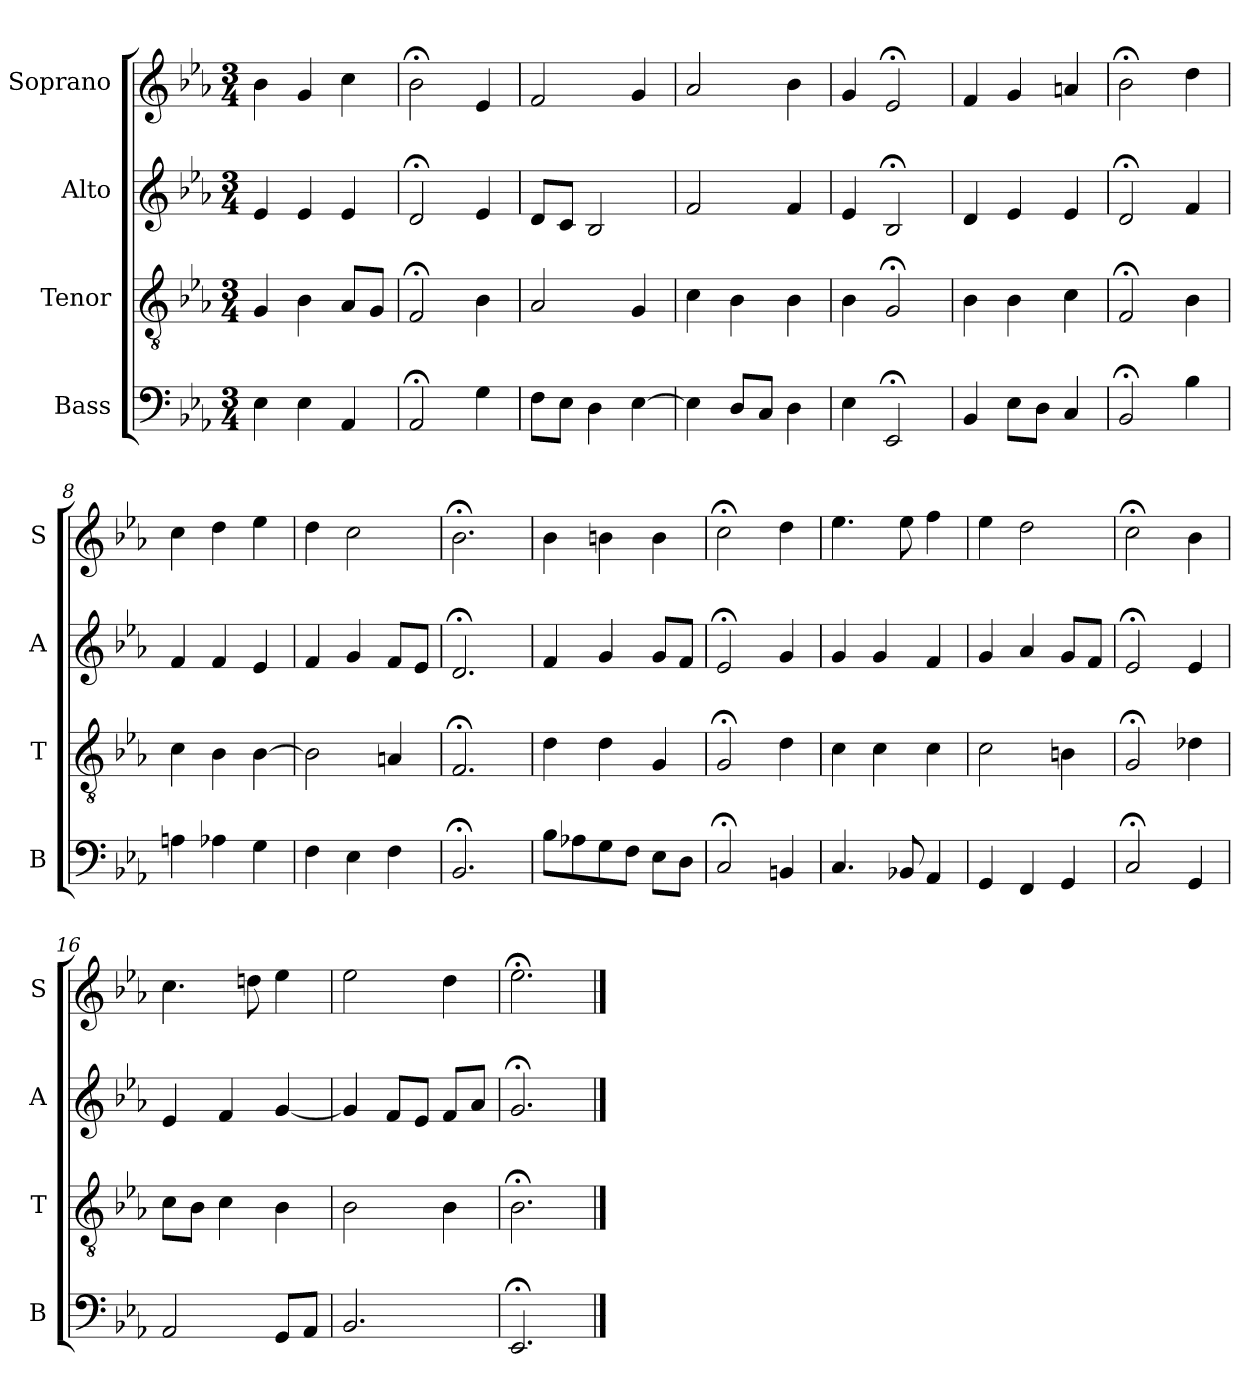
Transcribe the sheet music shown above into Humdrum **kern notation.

**kern	**kern	**kern	**kern
*part4	*part3	*part2	*part1
*staff4	*staff3	*staff2	*staff1
*I"Bass	*I"Tenor	*I"Alto	*I"Soprano
*I'B	*I'T	*I'A	*I'S
*clefF4	*clefGv2	*clefG2	*clefG2
*k[b-e-a-]	*k[b-e-a-]	*k[b-e-a-]	*k[b-e-a-]
*E-:	*E-:	*E-:	*E-:
*M3/4	*M3/4	*M3/4	*M3/4
*MM100	*MM100	*MM100	*MM100
=1	=1	=1	=1
4E-	4G	4e-	4b-
4E-	4B-	4e-	4g
4AA-	8A-L	4e-	4cc
.	8GJ	.	.
=2	=2	=2	=2
2AA-;<	2F;<	2d;<	2b-;<
4G	4B-	4e-	4e-
=3	=3	=3	=3
8FiL	2A-i	8diL	2fi
8E-J	.	8cJ	.
4D	.	2B-	.
[4E-	4G	.	4g
=4	=4	=4	=4
4E-]	4c	2f	2a-
8DL	4B-	.	.
8CJ	.	.	.
4D	4B-	4f	4b-
=5	=5	=5	=5
4E-	4B-	4e-	4g
2EE-;<	2G;<	2B-;<	2e-;<
=6	=6	=6	=6
4BB-	4B-	4d	4f
8E-L	4B-	4e-	4g
8DJ	.	.	.
4Ci	4ci	4e-i	4ani
=7	=7	=7	=7
2BB-;<	2F;<	2d;<	2b-;<
4B-	4B-	4f	4dd
=8	=8	=8	=8
4An	4c	4f	4cc
4A-X	4B-	4f	4dd
4G	[4B-	4e-	4ee-
=9	=9	=9	=9
4F	2B-]	4f	4dd
4E-	.	4g	2cc
4F	4An	8fL	.
.	.	8e-J	.
=10	=10	=10	=10
2.BB-;<	2.F;<	2.d;<	2.b-;<
=11	=11	=11	=11
8B-L	4d	4f	4b-
8A-X	.	.	.
8G	4d	4g	4bn
8FJ	.	.	.
8E-L	4G	8gL	4b
8DJ	.	8fJ	.
=12	=12	=12	=12
2C;<	2G;<	2e-;<	2cc;<
4BBn	4d	4g	4dd
=13	=13	=13	=13
4.C	4c	4g	4.ee-
.	4c	4g	.
8BB-X	.	.	8ee-
4AA-	4c	4f	4ff
=14	=14	=14	=14
4GG	2c	4g	4ee-
4FF	.	4a-	2dd
4GG	4Bn	8gL	.
.	.	8fJ	.
=15	=15	=15	=15
2C;<	2G;<	2e-;<	2cc;<
4GG	4d-X	4e-	4b-
=16	=16	=16	=16
2AA-	8cL	4e-	4.cc
.	8B-J	.	.
.	4c	4f	.
.	.	.	8ddn
8GGL	4B-	[4g	4ee-
8AA-J	.	.	.
=17	=17	=17	=17
2.BB-	2B-	4g]	2ee-
.	.	8fL	.
.	.	8e-J	.
.	4B-	8fL	4dd
.	.	8a-J	.
=18	=18	=18	=18
2.EE-;<	2.B-;<	2.g;<	2.ee-;<
==	==	==	==
*-	*-	*-	*-
